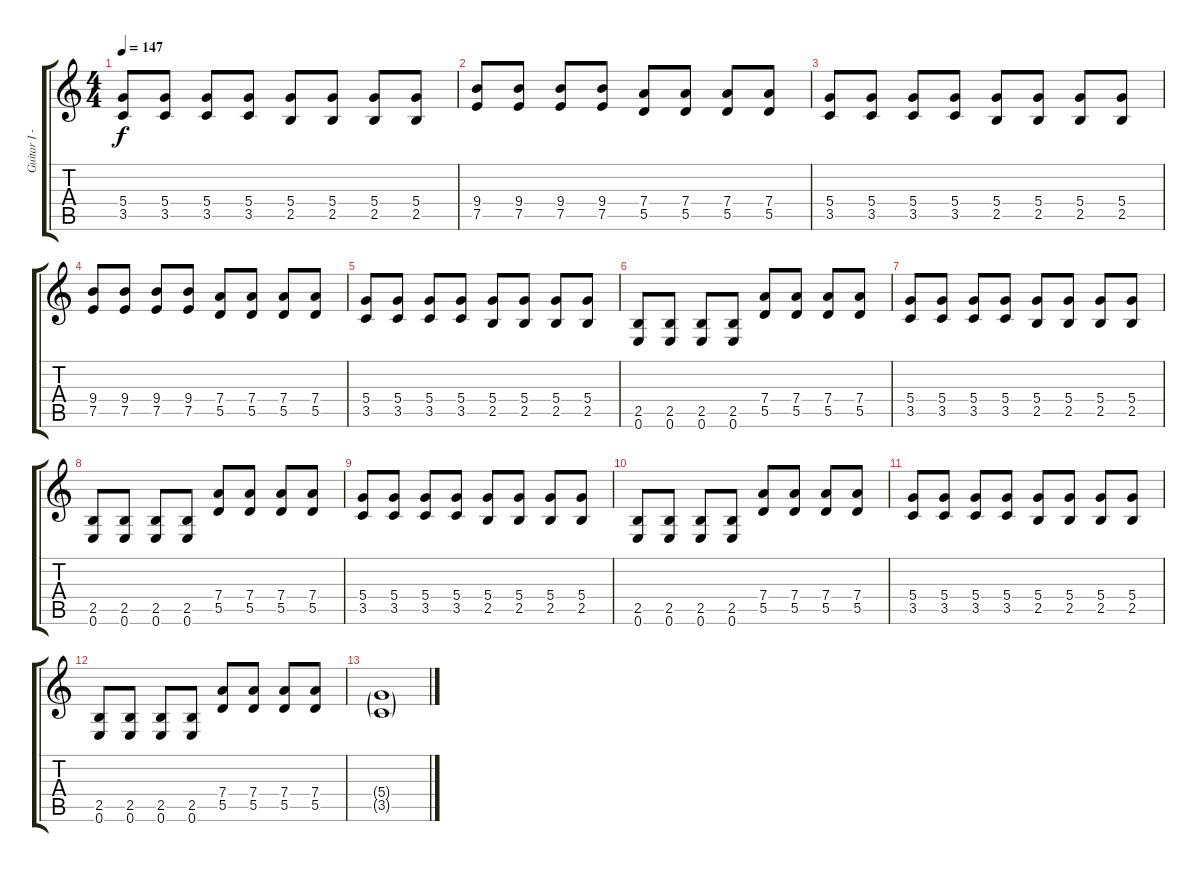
\track ("Guitar I - Gotoh" "Guitar I -") {instrument distortionguitar}
\staff {score tabs}
\tuning (E4 B3 G3 D3 A2 E2) {hide}
\ts (4 4)
\tempo 147
\clef g2
\ks c
(5.4 3.5).8{dy f} (5.4 3.5).8 (5.4 3.5).8 (5.4 3.5).8 (5.4 2.5).8 (5.4 2.5).8 (5.4 2.5).8 (5.4 2.5).8 |
(9.4 7.5).8 (9.4 7.5).8 (9.4 7.5).8 (9.4 7.5).8 (7.4 5.5).8 (7.4 5.5).8 (7.4 5.5).8 (7.4 5.5).8 |
(5.4 3.5).8 (5.4 3.5).8 (5.4 3.5).8 (5.4 3.5).8 (5.4 2.5).8 (5.4 2.5).8 (5.4 2.5).8 (5.4 2.5).8 |
(9.4 7.5).8 (9.4 7.5).8 (9.4 7.5).8 (9.4 7.5).8 (7.4 5.5).8 (7.4 5.5).8 (7.4 5.5).8 (7.4 5.5).8 |
(5.4 3.5).8 (5.4 3.5).8 (5.4 3.5).8 (5.4 3.5).8 (5.4 2.5).8 (5.4 2.5).8 (5.4 2.5).8 (5.4 2.5).8 |
(2.5 0.6).8 (2.5 0.6).8 (2.5 0.6).8 (2.5 0.6).8 (7.4 5.5).8 (7.4 5.5).8 (7.4 5.5).8 (7.4 5.5).8 |
(5.4 3.5).8 (5.4 3.5).8 (5.4 3.5).8 (5.4 3.5).8 (5.4 2.5).8 (5.4 2.5).8 (5.4 2.5).8 (5.4 2.5).8 |
(2.5 0.6).8 (2.5 0.6).8 (2.5 0.6).8 (2.5 0.6).8 (7.4 5.5).8 (7.4 5.5).8 (7.4 5.5).8 (7.4 5.5).8 |
(5.4 3.5).8 (5.4 3.5).8 (5.4 3.5).8 (5.4 3.5).8 (5.4 2.5).8 (5.4 2.5).8 (5.4 2.5).8 (5.4 2.5).8 |
(2.5 0.6).8 (2.5 0.6).8 (2.5 0.6).8 (2.5 0.6).8 (7.4 5.5).8 (7.4 5.5).8 (7.4 5.5).8 (7.4 5.5).8 |
(5.4 3.5).8 (5.4 3.5).8 (5.4 3.5).8 (5.4 3.5).8 (5.4 2.5).8 (5.4 2.5).8 (5.4 2.5).8 (5.4 2.5).8 |
(2.5 0.6).8 (2.5 0.6).8 (2.5 0.6).8 (2.5 0.6).8 (7.4 5.5).8 (7.4 5.5).8 (7.4 5.5).8 (7.4 5.5).8 |
(5.4{g} 3.5{g}).1
